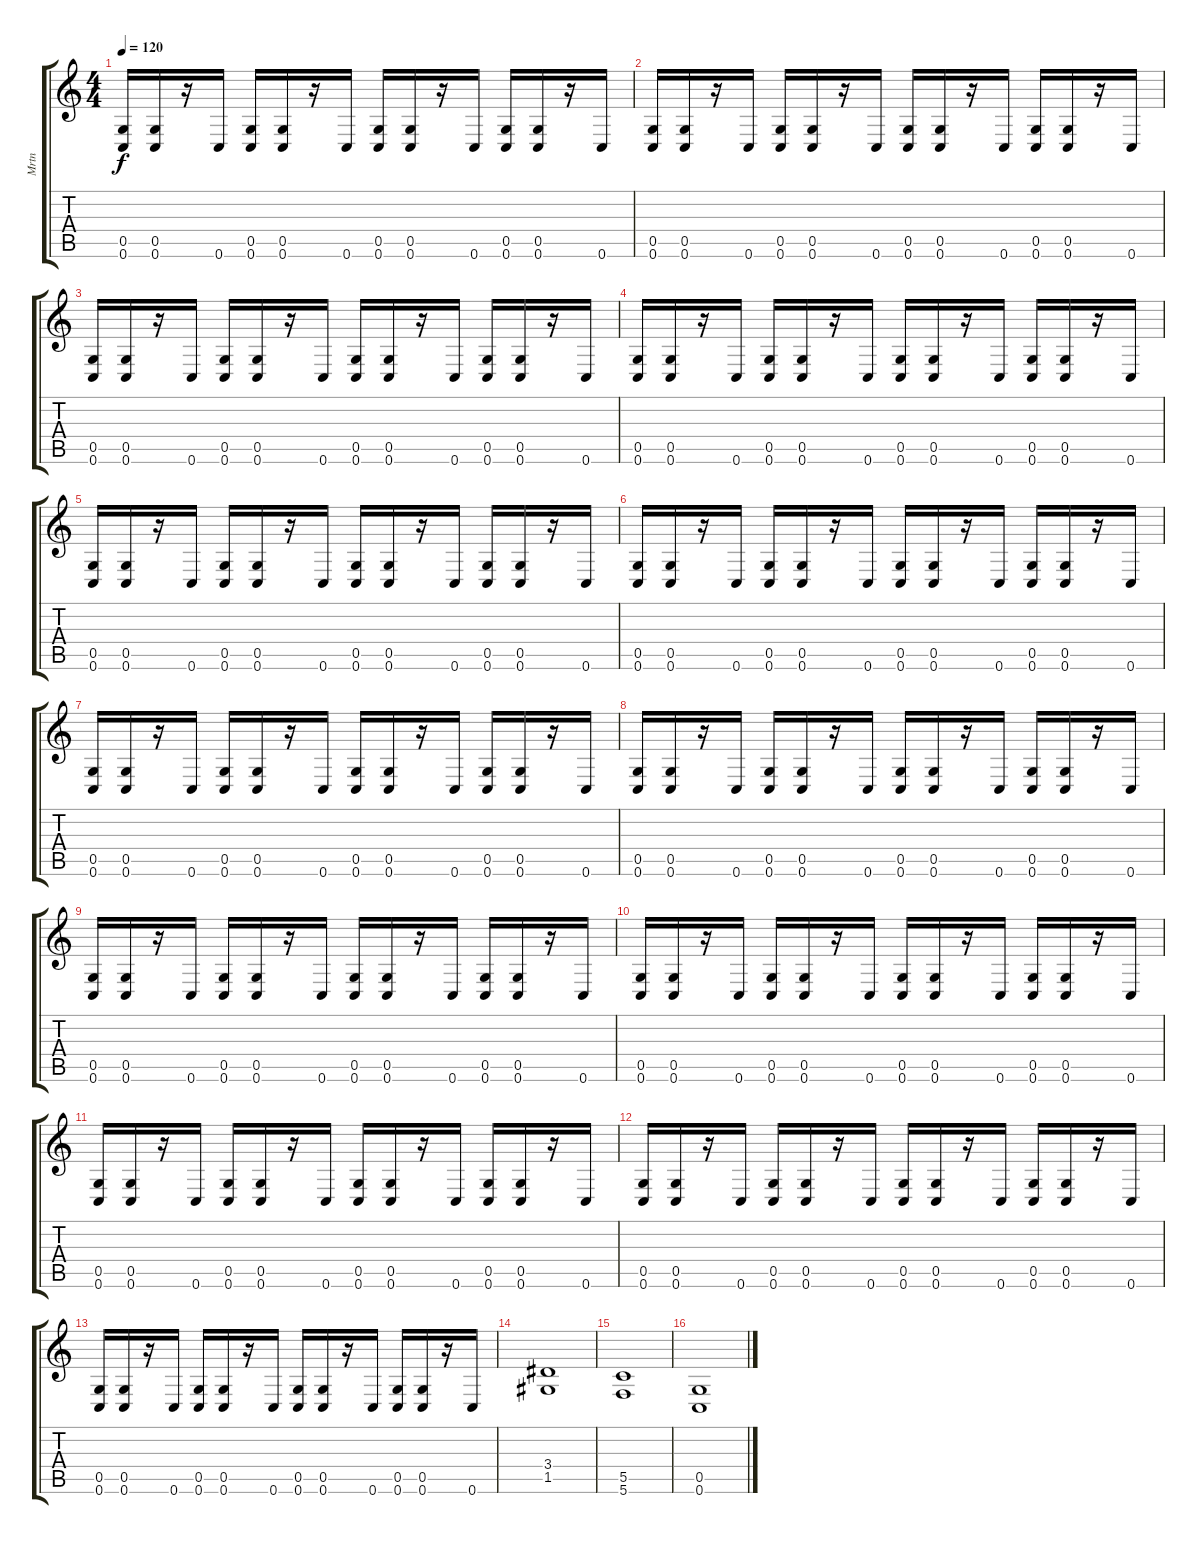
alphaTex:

\track ("Mrtn" "Mrtn") {instrument distortionguitar}
\staff {score tabs}
\tuning (D4 A3 F3 C3 G2 C2) {hide}
\ts (4 4)
\tempo 120
\clef g2
\ks c
(0.5 0.6).16{dy f} (0.5 0.6).16 r.16 0.6.16 (0.5 0.6).16 (0.5 0.6).16 r.16 0.6.16 (0.5 0.6).16 (0.5 0.6).16 r.16 0.6.16 (0.5 0.6).16 (0.5 0.6).16 r.16 0.6.16 |
(0.5 0.6).16 (0.5 0.6).16 r.16 0.6.16 (0.5 0.6).16 (0.5 0.6).16 r.16 0.6.16 (0.5 0.6).16 (0.5 0.6).16 r.16 0.6.16 (0.5 0.6).16 (0.5 0.6).16 r.16 0.6.16 |
(0.5 0.6).16 (0.5 0.6).16 r.16 0.6.16 (0.5 0.6).16 (0.5 0.6).16 r.16 0.6.16 (0.5 0.6).16 (0.5 0.6).16 r.16 0.6.16 (0.5 0.6).16 (0.5 0.6).16 r.16 0.6.16 |
(0.5 0.6).16 (0.5 0.6).16 r.16 0.6.16 (0.5 0.6).16 (0.5 0.6).16 r.16 0.6.16 (0.5 0.6).16 (0.5 0.6).16 r.16 0.6.16 (0.5 0.6).16 (0.5 0.6).16 r.16 0.6.16 |
(0.5 0.6).16 (0.5 0.6).16 r.16 0.6.16 (0.5 0.6).16 (0.5 0.6).16 r.16 0.6.16 (0.5 0.6).16 (0.5 0.6).16 r.16 0.6.16 (0.5 0.6).16 (0.5 0.6).16 r.16 0.6.16 |
(0.5 0.6).16 (0.5 0.6).16 r.16 0.6.16 (0.5 0.6).16 (0.5 0.6).16 r.16 0.6.16 (0.5 0.6).16 (0.5 0.6).16 r.16 0.6.16 (0.5 0.6).16 (0.5 0.6).16 r.16 0.6.16 |
(0.5 0.6).16 (0.5 0.6).16 r.16 0.6.16 (0.5 0.6).16 (0.5 0.6).16 r.16 0.6.16 (0.5 0.6).16 (0.5 0.6).16 r.16 0.6.16 (0.5 0.6).16 (0.5 0.6).16 r.16 0.6.16 |
(0.5 0.6).16 (0.5 0.6).16 r.16 0.6.16 (0.5 0.6).16 (0.5 0.6).16 r.16 0.6.16 (0.5 0.6).16 (0.5 0.6).16 r.16 0.6.16 (0.5 0.6).16 (0.5 0.6).16 r.16 0.6.16 |
(0.5 0.6).16 (0.5 0.6).16 r.16 0.6.16 (0.5 0.6).16 (0.5 0.6).16 r.16 0.6.16 (0.5 0.6).16 (0.5 0.6).16 r.16 0.6.16 (0.5 0.6).16 (0.5 0.6).16 r.16 0.6.16 |
(0.5 0.6).16 (0.5 0.6).16 r.16 0.6.16 (0.5 0.6).16 (0.5 0.6).16 r.16 0.6.16 (0.5 0.6).16 (0.5 0.6).16 r.16 0.6.16 (0.5 0.6).16 (0.5 0.6).16 r.16 0.6.16 |
(0.5 0.6).16 (0.5 0.6).16 r.16 0.6.16 (0.5 0.6).16 (0.5 0.6).16 r.16 0.6.16 (0.5 0.6).16 (0.5 0.6).16 r.16 0.6.16 (0.5 0.6).16 (0.5 0.6).16 r.16 0.6.16 |
(0.5 0.6).16 (0.5 0.6).16 r.16 0.6.16 (0.5 0.6).16 (0.5 0.6).16 r.16 0.6.16 (0.5 0.6).16 (0.5 0.6).16 r.16 0.6.16 (0.5 0.6).16 (0.5 0.6).16 r.16 0.6.16 |
(0.5 0.6).16 (0.5 0.6).16 r.16 0.6.16 (0.5 0.6).16 (0.5 0.6).16 r.16 0.6.16 (0.5 0.6).16 (0.5 0.6).16 r.16 0.6.16 (0.5 0.6).16 (0.5 0.6).16 r.16 0.6.16 |
(3.4 1.5).1 |
(5.5 5.6).1 |
(0.5 0.6).1
